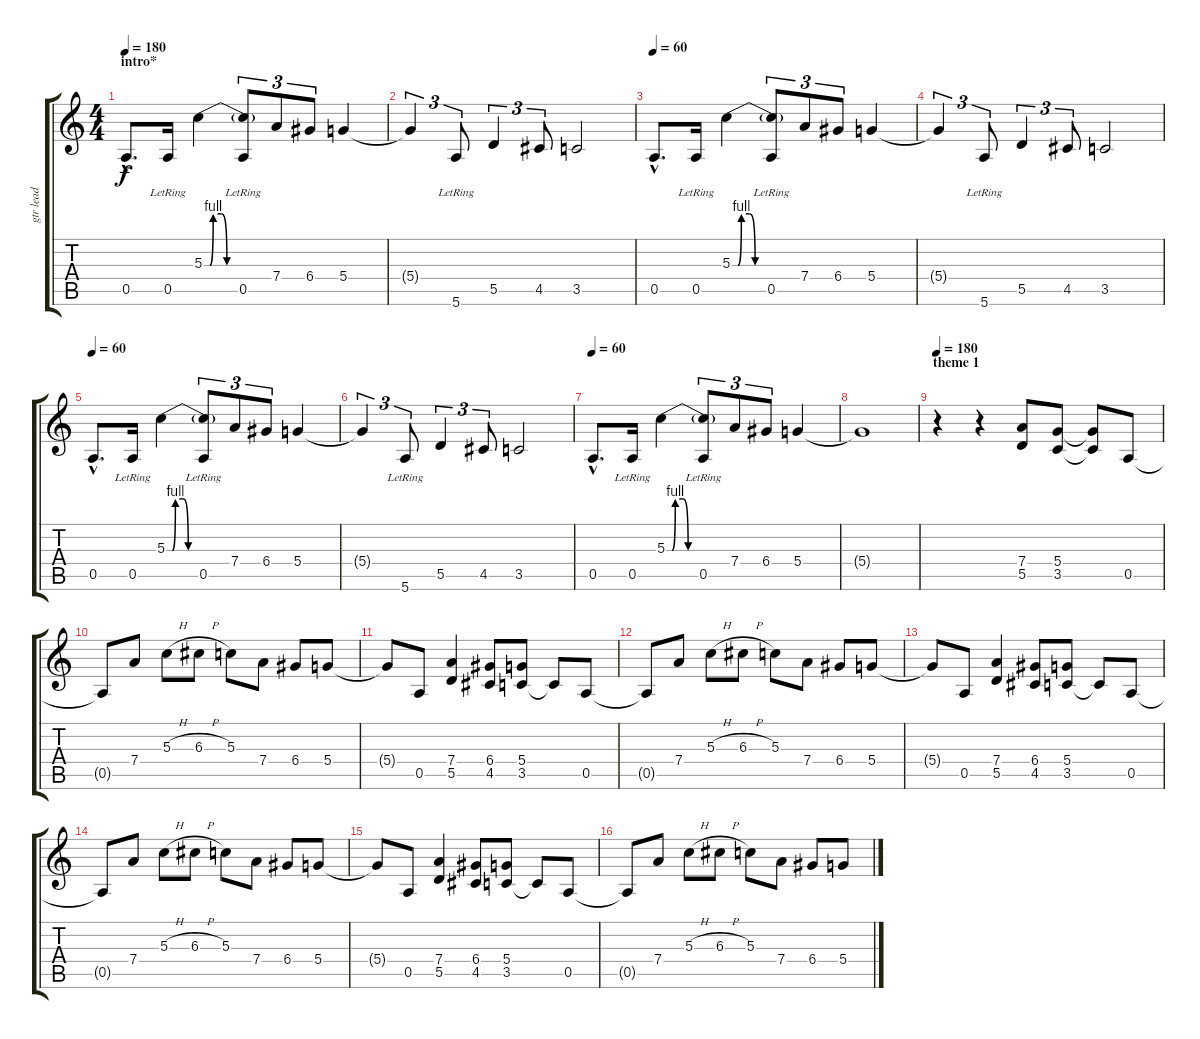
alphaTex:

\track ("gtr lead" "gtr lead") {instrument distortionguitar}
\staff {score tabs}
\tuning (E4 B3 G3 D3 A2 E2) {hide}
\ts (4 4)
\section ("" "intro*")
\tempo 180
\tempo 60
\tempo 180
\clef g2
\ks c
0.5{hac}.8{d dy f instrument distortionguitar} 0.5{lr}.16 5.3{be (custom 0 0 5 0 8 4 15 4 20 0 30 0 45 0 60 0)}.4 (5.3{t} 0.5{lr}).8{tu (3 2)} 7.4.8{tu (3 2)} 6.4.8{tu (3 2)} 5.4.4 |
5.4{t}.4{tu (3 2)} 5.6{lr}.8{tu (3 2)} 5.5.4{tu (3 2)} 4.5.8{tu (3 2)} 3.5.2 |
\tempo 60
0.5{hac}.8{d} 0.5{lr}.16 5.3{be (custom 0 0 5 0 8 4 15 4 20 0 30 0 45 0 60 0)}.4 (5.3{t} 0.5{lr}).8{tu (3 2)} 7.4.8{tu (3 2)} 6.4.8{tu (3 2)} 5.4.4 |
5.4{t}.4{tu (3 2)} 5.6{lr}.8{tu (3 2)} 5.5.4{tu (3 2)} 4.5.8{tu (3 2)} 3.5.2 |
\tempo 60
0.5{hac}.8{d} 0.5{lr}.16 5.3{be (custom 0 0 5 0 8 4 15 4 20 0 30 0 45 0 60 0)}.4 (5.3{t} 0.5{lr}).8{tu (3 2)} 7.4.8{tu (3 2)} 6.4.8{tu (3 2)} 5.4.4 |
5.4{t}.4{tu (3 2)} 5.6{lr}.8{tu (3 2)} 5.5.4{tu (3 2)} 4.5.8{tu (3 2)} 3.5.2 |
\tempo 60
0.5{hac}.8{d} 0.5{lr}.16 5.3{be (custom 0 0 5 0 8 4 15 4 20 0 30 0 45 0 60 0)}.4 (5.3{t} 0.5{lr}).8{tu (3 2)} 7.4.8{tu (3 2)} 6.4.8{tu (3 2)} 5.4.4 |
5.4{t}.1 |
\section ("" "theme 1")
\tempo 180
r.4 r.4 (7.4 5.5).8 (5.4 3.5).8 (5.4{t} 3.5{t}).8 0.5.8 |
0.5{t}.8 7.4.8 5.3{h}.8 6.3{h}.8 5.3.8 7.4.8 6.4.8 5.4.8 |
5.4{t}.8 0.5.8 (7.4 5.5).4 (6.4 4.5).8 (5.4 3.5).8 3.5{t}.8 0.5.8 |
0.5{t}.8 7.4.8 5.3{h}.8 6.3{h}.8 5.3.8 7.4.8 6.4.8 5.4.8 |
5.4{t}.8 0.5.8 (7.4 5.5).4 (6.4 4.5).8 (5.4 3.5).8 3.5{t}.8 0.5.8 |
0.5{t}.8 7.4.8 5.3{h}.8 6.3{h}.8 5.3.8 7.4.8 6.4.8 5.4.8 |
5.4{t}.8 0.5.8 (7.4 5.5).4 (6.4 4.5).8 (5.4 3.5).8 3.5{t}.8 0.5.8 |
0.5{t}.8 7.4.8 5.3{h}.8 6.3{h}.8 5.3.8 7.4.8 6.4.8 5.4.8
